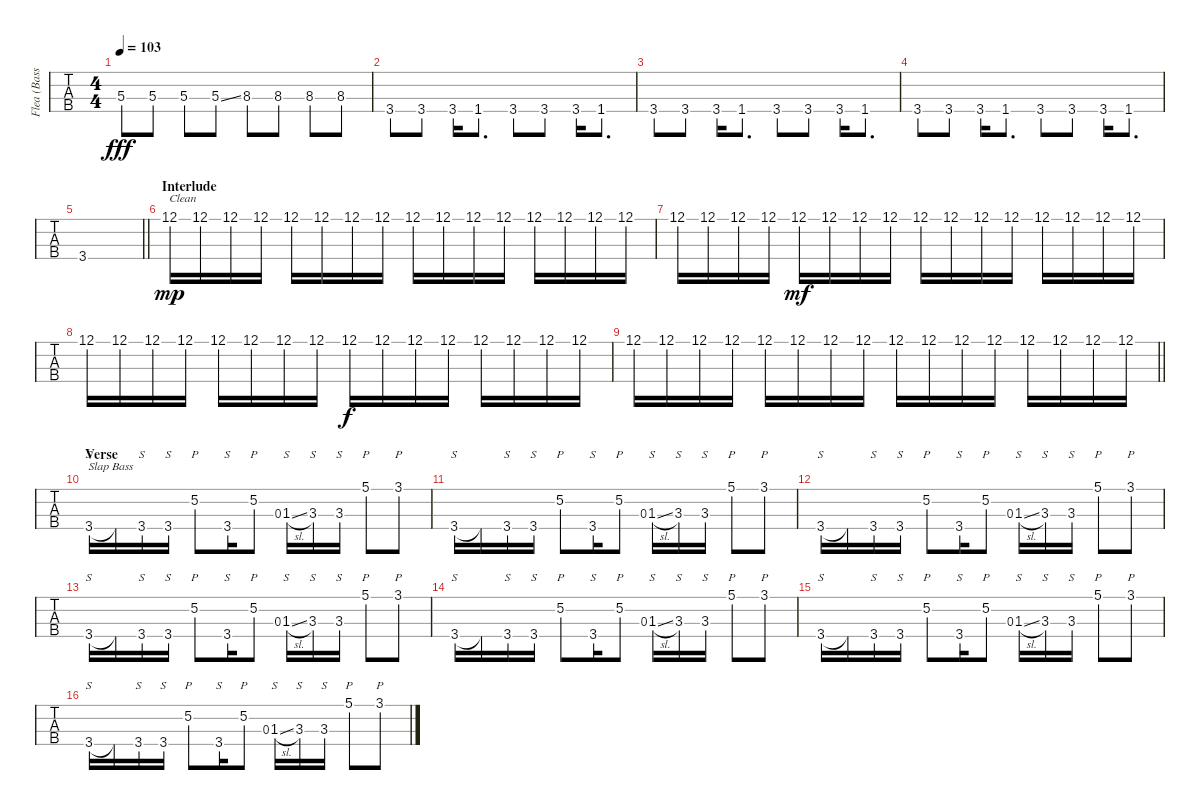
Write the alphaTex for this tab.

\track ("Flea (Bass)" "Flea (Bass") {instrument electricbassfinger}
\staff {tabs}
\tuning (G2 D2 A1 E1) {hide}
\ts (4 4)
\tempo 103
\clef f4
\ks bb
5.3.8{dy fff} 5.3.8 5.3.8 5.3{ss}.8 8.3.8 8.3.8 8.3.8 8.3.8 |
3.4.8 3.4.8 3.4.16 1.4.8{d} 3.4.8 3.4.8 3.4.16 1.4.8{d} |
3.4.8 3.4.8 3.4.16 1.4.8{d} 3.4.8 3.4.8 3.4.16 1.4.8{d} |
3.4.8 3.4.8 3.4.16 1.4.8{d} 3.4.8 3.4.8 3.4.16 1.4.8{d} |
\barLineRight lightlight
3.4.1 |
\section ("" "Interlude")
12.1.16{txt "Clean" dy mp balance 8 instrument electricbassfinger} 12.1.16 12.1.16 12.1.16 12.1.16 12.1.16 12.1.16 12.1.16 12.1.16 12.1.16 12.1.16 12.1.16 12.1.16 12.1.16 12.1.16 12.1.16 |
12.1.16 12.1.16 12.1.16 12.1.16 12.1.16{dy mf} 12.1.16 12.1.16 12.1.16 12.1.16 12.1.16 12.1.16 12.1.16 12.1.16 12.1.16 12.1.16 12.1.16 |
12.1.16 12.1.16 12.1.16 12.1.16 12.1.16 12.1.16 12.1.16 12.1.16 12.1.16{dy f} 12.1.16 12.1.16 12.1.16 12.1.16 12.1.16 12.1.16 12.1.16 |
\barLineRight lightlight
12.1.16 12.1.16 12.1.16 12.1.16 12.1.16 12.1.16 12.1.16 12.1.16 12.1.16 12.1.16 12.1.16 12.1.16 12.1.16 12.1.16 12.1.16 12.1.16 |
\section ("" "Verse")
3.4.16{s txt "Slap Bass" instrument slapbass1} 3.4{t}.16 3.4.16{s} 3.4.16{s} 5.2.8{p} 3.4.16{s} 5.2.8{p} 0.3.8{gr} 1.3{sl}.16{s} 3.3.16{s} 3.3.16{s} 5.1.8{p} 3.1.8{p} |
3.4.16{s} 3.4{t}.16 3.4.16{s} 3.4.16{s} 5.2.8{p} 3.4.16{s} 5.2.8{p} 0.3.8{gr} 1.3{sl}.16{s} 3.3.16{s} 3.3.16{s} 5.1.8{p} 3.1.8{p} |
3.4.16{s} 3.4{t}.16 3.4.16{s} 3.4.16{s} 5.2.8{p} 3.4.16{s} 5.2.8{p} 0.3.8{gr} 1.3{sl}.16{s} 3.3.16{s} 3.3.16{s} 5.1.8{p} 3.1.8{p} |
3.4.16{s} 3.4{t}.16 3.4.16{s} 3.4.16{s} 5.2.8{p} 3.4.16{s} 5.2.8{p} 0.3.8{gr} 1.3{sl}.16{s} 3.3.16{s} 3.3.16{s} 5.1.8{p} 3.1.8{p} |
3.4.16{s} 3.4{t}.16 3.4.16{s} 3.4.16{s} 5.2.8{p} 3.4.16{s} 5.2.8{p} 0.3.8{gr} 1.3{sl}.16{s} 3.3.16{s} 3.3.16{s} 5.1.8{p} 3.1.8{p} |
3.4.16{s} 3.4{t}.16 3.4.16{s} 3.4.16{s} 5.2.8{p} 3.4.16{s} 5.2.8{p} 0.3.8{gr} 1.3{sl}.16{s} 3.3.16{s} 3.3.16{s} 5.1.8{p} 3.1.8{p} |
3.4.16{s} 3.4{t}.16 3.4.16{s} 3.4.16{s} 5.2.8{p} 3.4.16{s} 5.2.8{p} 0.3.8{gr} 1.3{sl}.16{s} 3.3.16{s} 3.3.16{s} 5.1.8{p} 3.1.8{p}
